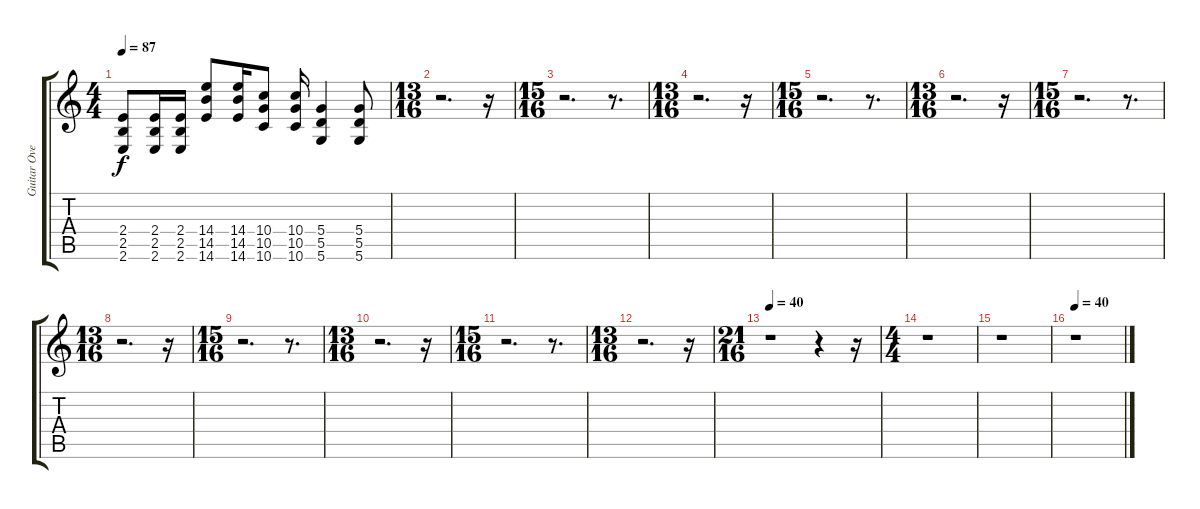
\track ("Guitar Overlay" "Guitar Ove") {instrument overdrivenguitar}
\staff {score tabs}
\tuning (E4 B3 G3 D3 A2 D2) {hide}
\ts (4 4)
\tempo 87
\clef g2
\ks c
(2.4 2.5 2.6).8{dy f} (2.4 2.5 2.6).16{instrument electricguitarmuted} (2.4 2.5 2.6).16 (14.4 14.5 14.6).8{instrument overdrivenguitar} (14.4 14.5 14.6).16 (10.4 10.5 10.6).8 (10.4 10.5 10.6).16 (5.4 5.5 5.6).4 (5.4 5.5 5.6).8 |
\ts (13 16)
r.2{d} r.16 |
\ts (15 16)
r.2{d} r.8{d} |
\ts (13 16)
r.2{d} r.16 |
\ts (15 16)
r.2{d} r.8{d} |
\ts (13 16)
r.2{d} r.16 |
\ts (15 16)
r.2{d} r.8{d} |
\ts (13 16)
r.2{d} r.16 |
\ts (15 16)
r.2{d} r.8{d} |
\ts (13 16)
r.2{d} r.16 |
\ts (15 16)
r.2{d} r.8{d} |
\ts (13 16)
r.2{d} r.16 |
\ts (21 16)
\tempo 40
r.1 r.4 r.16 |
\ts (4 4)
r.1 |
r.1 |
\tempo 40
r.1
